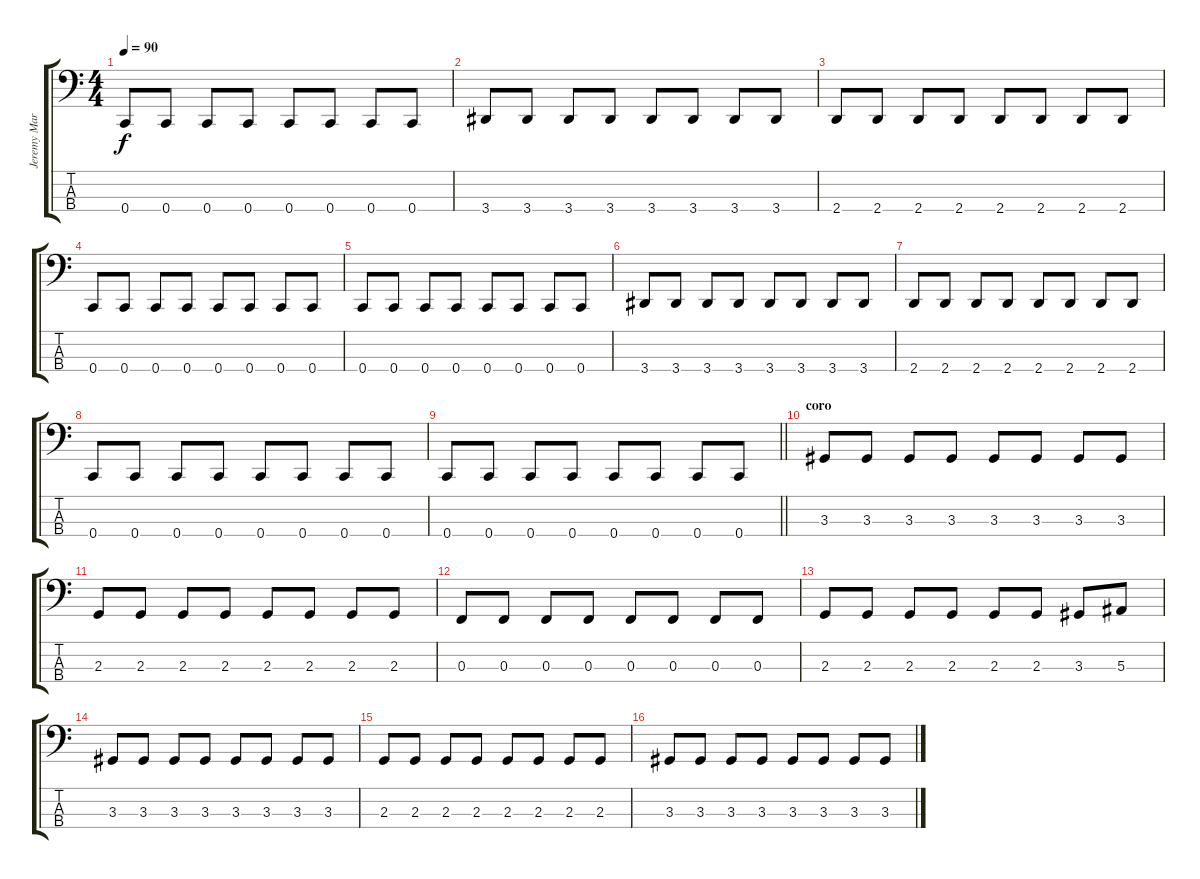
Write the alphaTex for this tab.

\track ("Jeremy Marshal" "Jeremy Mar") {instrument electricbassfinger}
\staff {score tabs}
\tuning (Eb2 Bb1 F1 C1) {hide}
\ts (4 4)
\tempo 90
\clef f4
\ks c
0.4.8{dy f} 0.4.8 0.4.8 0.4.8 0.4.8 0.4.8 0.4.8 0.4.8 |
3.4.8 3.4.8 3.4.8 3.4.8 3.4.8 3.4.8 3.4.8 3.4.8 |
2.4.8 2.4.8 2.4.8 2.4.8 2.4.8 2.4.8 2.4.8 2.4.8 |
0.4.8 0.4.8 0.4.8 0.4.8 0.4.8 0.4.8 0.4.8 0.4.8 |
0.4.8 0.4.8 0.4.8 0.4.8 0.4.8 0.4.8 0.4.8 0.4.8 |
3.4.8 3.4.8 3.4.8 3.4.8 3.4.8 3.4.8 3.4.8 3.4.8 |
2.4.8 2.4.8 2.4.8 2.4.8 2.4.8 2.4.8 2.4.8 2.4.8 |
0.4.8 0.4.8 0.4.8 0.4.8 0.4.8 0.4.8 0.4.8 0.4.8 |
\barLineRight lightlight
0.4.8 0.4.8 0.4.8 0.4.8 0.4.8 0.4.8 0.4.8 0.4.8 |
\section ("" "coro")
3.3.8{volume 16} 3.3.8 3.3.8 3.3.8 3.3.8 3.3.8 3.3.8 3.3.8 |
2.3.8 2.3.8 2.3.8 2.3.8 2.3.8 2.3.8 2.3.8 2.3.8 |
0.3.8 0.3.8 0.3.8 0.3.8 0.3.8 0.3.8 0.3.8 0.3.8 |
2.3.8 2.3.8 2.3.8 2.3.8 2.3.8 2.3.8 3.3.8 5.3.8 |
3.3.8 3.3.8 3.3.8 3.3.8 3.3.8 3.3.8 3.3.8 3.3.8 |
2.3.8 2.3.8 2.3.8 2.3.8 2.3.8 2.3.8 2.3.8 2.3.8 |
3.3.8 3.3.8 3.3.8 3.3.8 3.3.8 3.3.8 3.3.8 3.3.8
